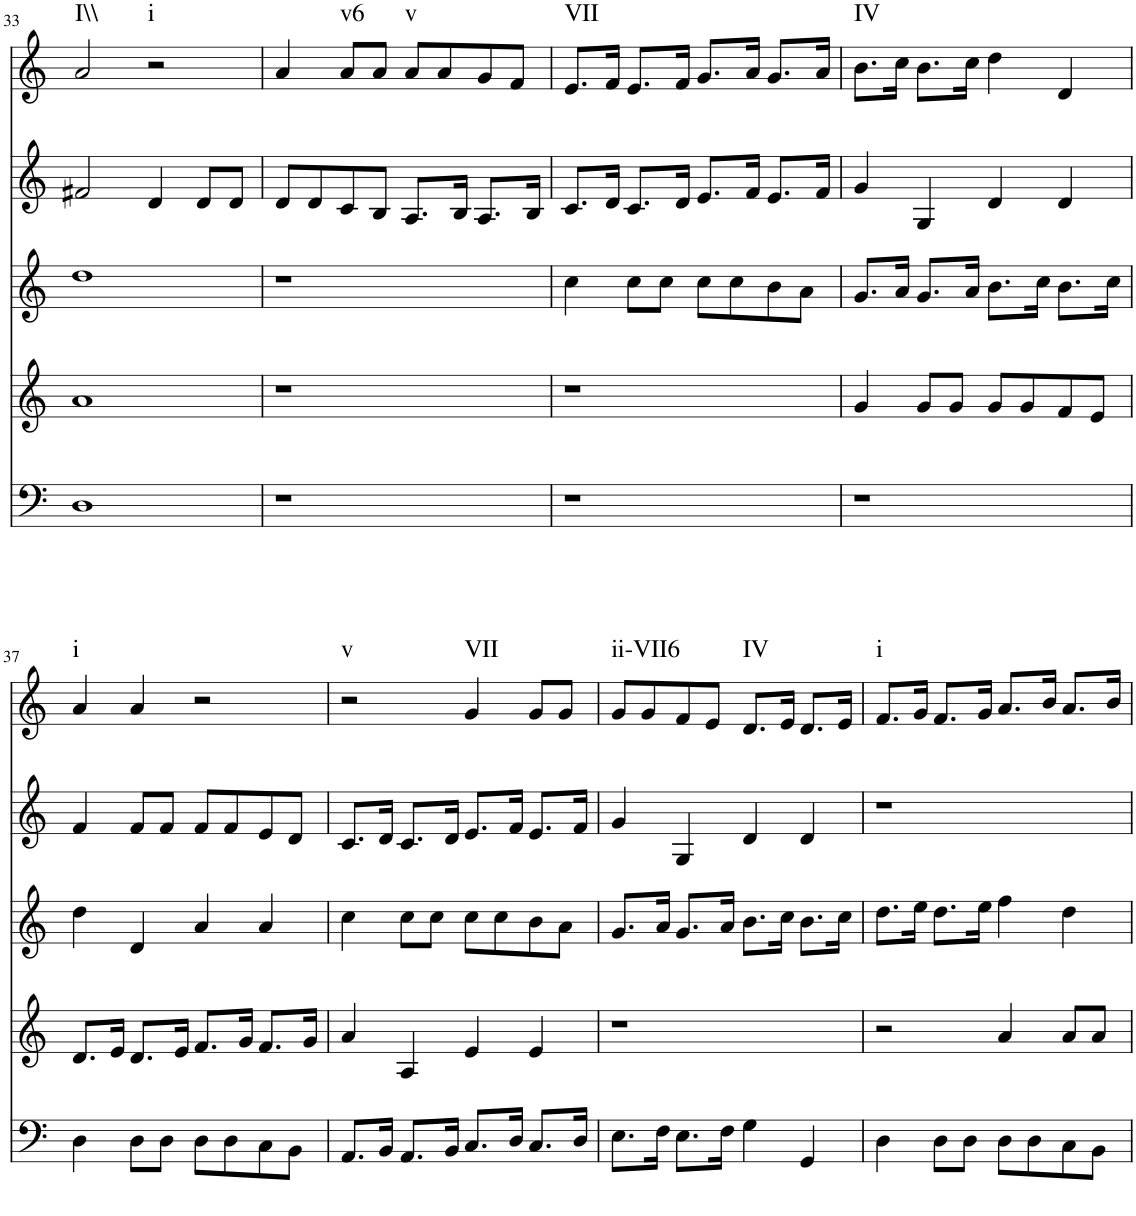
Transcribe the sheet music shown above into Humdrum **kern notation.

**kern	**kern	**kern	**kern	**kern	**harte
*part5	*part4	*part3	*part2	*part1	*part1
*staff5	*staff4	*staff3	*staff2	*staff1	*
*I"vox	*I"vox	*I"vox	*I"vox	*I"vox	*
!!LO:PB:g=z
*clefF4	*clefG2	*clefG2	*clefG2	*clefG2	*
*k[]	*k[]	*k[]	*k[]	*k[]	*
*M4/4	*M4/4	*M4/4	*M4/4	*M4/4	*
=33	=33	=33	=33	=33	=33
!	!	!	!	!	!LO:H:kt=I\\
1D	1a	1dd	2f#X/	2a/	N
!	!	!	!	!	!LO:H:kt=i
.	.	.	4d/	2r	N
.	.	.	8d/L	.	.
.	.	.	8d/J	.	.
=34	=34	=34	=34	=34	=34
1r	1r	1r	8d/L	4a/	.
.	.	.	8d/	.	.
!	!	!	!	!	!LO:H:kt=v6
.	.	.	8c/	8a/L	N
.	.	.	8B/J	8a/J	.
!	!	!	!	!	!LO:H:kt=v
.	.	.	8.A/L	8a/L	N
.	.	.	.	8a/	.
.	.	.	16B/Jk	.	.
.	.	.	8.A/L	8g/	.
.	.	.	.	8f/J	.
.	.	.	16B/Jk	.	.
=35	=35	=35	=35	=35	=35
!	!	!	!	!	!LO:H:kt=VII
1r	1r	4cc\	8.c/L	8.e/L	N
.	.	.	16d/Jk	16f/Jk	.
.	.	8cc\L	8.c/L	8.e/L	.
.	.	8cc\J	.	.	.
.	.	.	16d/Jk	16f/Jk	.
.	.	8cc\L	8.e/L	8.g/L	.
.	.	8cc\	.	.	.
.	.	.	16f/Jk	16a/Jk	.
.	.	8b\	8.e/L	8.g/L	.
.	.	8a\J	.	.	.
.	.	.	16f/Jk	16a/Jk	.
=36	=36	=36	=36	=36	=36
!	!	!	!	!	!LO:H:kt=IV
1r	4g/	8.g/L	4g/	8.b\L	N
.	.	16a/Jk	.	16cc\Jk	.
.	8g/L	8.g/L	4G/	8.b\L	.
.	8g/J	.	.	.	.
.	.	16a/Jk	.	16cc\Jk	.
.	8g/L	8.b\L	4d/	4dd\	.
.	8g/	.	.	.	.
.	.	16cc\Jk	.	.	.
.	8f/	8.b\L	4d/	4d/	.
.	8e/J	.	.	.	.
.	.	16cc\Jk	.	.	.
!!LO:LB:g=z
=37	=37	=37	=37	=37	=37
!	!	!	!	!	!LO:H:kt=i
4D\	8.d/L	4dd\	4f/	4a/	N
.	16e/Jk	.	.	.	.
8D\L	8.d/L	4d/	8f/L	4a/	.
8D\J	.	.	8f/J	.	.
.	16e/Jk	.	.	.	.
8D\L	8.f/L	4a/	8f/L	2r	.
8D\	.	.	8f/	.	.
.	16g/Jk	.	.	.	.
8C\	8.f/L	4a/	8e/	.	.
8BB\J	.	.	8d/J	.	.
.	16g/Jk	.	.	.	.
=38	=38	=38	=38	=38	=38
!	!	!	!	!	!LO:H:kt=v
8.AA/L	4a/	4cc\	8.c/L	2r	N
16BB/Jk	.	.	16d/Jk	.	.
8.AA/L	4A/	8cc\L	8.c/L	.	.
.	.	8cc\J	.	.	.
16BB/Jk	.	.	16d/Jk	.	.
!	!	!	!	!	!LO:H:kt=VII
8.C/L	4e/	8cc\L	8.e/L	4g/	N
.	.	8cc\	.	.	.
16D/Jk	.	.	16f/Jk	.	.
8.C/L	4e/	8b\	8.e/L	8g/L	.
.	.	8a\J	.	8g/J	.
16D/Jk	.	.	16f/Jk	.	.
=39	=39	=39	=39	=39	=39
!	!	!	!	!	!LO:H:kt=ii-VII6
8.E\L	1r	8.g/L	4g/	8g/L	N
.	.	.	.	8g/	.
16F\Jk	.	16a/Jk	.	.	.
8.E\L	.	8.g/L	4G/	8f/	.
.	.	.	.	8e/J	.
16F\Jk	.	16a/Jk	.	.	.
!	!	!	!	!	!LO:H:kt=IV
4G\	.	8.b\L	4d/	8.d/L	N
.	.	16cc\Jk	.	16e/Jk	.
4GG/	.	8.b\L	4d/	8.d/L	.
.	.	16cc\Jk	.	16e/Jk	.
=40	=40	=40	=40	=40	=40
!	!	!	!	!	!LO:H:kt=i
4D\	2r	8.dd\L	1r	8.f/L	N
.	.	16ee\Jk	.	16g/Jk	.
8D\L	.	8.dd\L	.	8.f/L	.
8D\J	.	.	.	.	.
.	.	16ee\Jk	.	16g/Jk	.
8D\L	4a/	4ff\	.	8.a/L	.
8D\	.	.	.	.	.
.	.	.	.	16b/Jk	.
8C\	8a/L	4dd\	.	8.a/L	.
8BB\J	8a/J	.	.	.	.
.	.	.	.	16b/Jk	.
=	=	=	=	=	=
*-	*-	*-	*-	*-	*-
